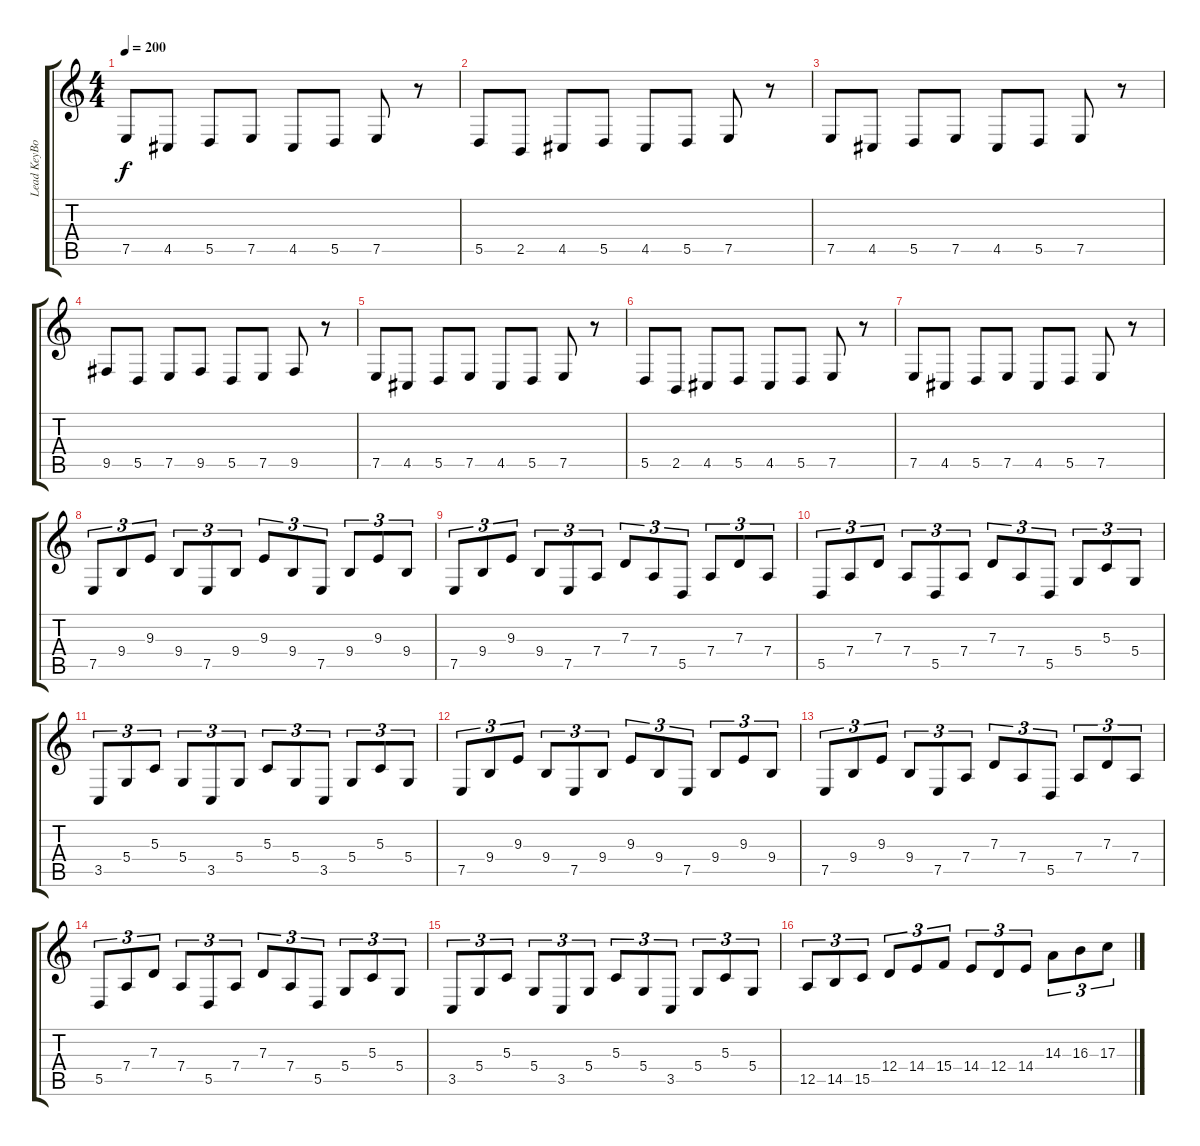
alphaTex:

\track ("Lead KeyBoard" "Lead KeyBo") {instrument harpsichord}
\staff {score tabs}
\tuning (E4 B3 G3 D3 A2 E2) {hide}
\ts (4 4)
\tempo 200
\clef g2
\ks c
7.5.8{dy f} 4.5.8 5.5.8 7.5.8 4.5.8 5.5.8 7.5.8 r.8 |
5.5.8 2.5.8 4.5.8 5.5.8 4.5.8 5.5.8 7.5.8 r.8 |
7.5.8 4.5.8 5.5.8 7.5.8 4.5.8 5.5.8 7.5.8 r.8 |
9.5.8 5.5.8 7.5.8 9.5.8 5.5.8 7.5.8 9.5.8 r.8 |
7.5.8 4.5.8 5.5.8 7.5.8 4.5.8 5.5.8 7.5.8 r.8 |
5.5.8 2.5.8 4.5.8 5.5.8 4.5.8 5.5.8 7.5.8 r.8 |
7.5.8 4.5.8 5.5.8 7.5.8 4.5.8 5.5.8 7.5.8 r.8 |
7.5.8{tu (3 2)} 9.4.8{tu (3 2)} 9.3.8{tu (3 2)} 9.4.8{tu (3 2)} 7.5.8{tu (3 2)} 9.4.8{tu (3 2)} 9.3.8{tu (3 2)} 9.4.8{tu (3 2)} 7.5.8{tu (3 2)} 9.4.8{tu (3 2)} 9.3.8{tu (3 2)} 9.4.8{tu (3 2)} |
7.5.8{tu (3 2)} 9.4.8{tu (3 2)} 9.3.8{tu (3 2)} 9.4.8{tu (3 2)} 7.5.8{tu (3 2)} 7.4.8{tu (3 2)} 7.3.8{tu (3 2)} 7.4.8{tu (3 2)} 5.5.8{tu (3 2)} 7.4.8{tu (3 2)} 7.3.8{tu (3 2)} 7.4.8{tu (3 2)} |
5.5.8{tu (3 2)} 7.4.8{tu (3 2)} 7.3.8{tu (3 2)} 7.4.8{tu (3 2)} 5.5.8{tu (3 2)} 7.4.8{tu (3 2)} 7.3.8{tu (3 2)} 7.4.8{tu (3 2)} 5.5.8{tu (3 2)} 5.4.8{tu (3 2)} 5.3.8{tu (3 2)} 5.4.8{tu (3 2)} |
3.5.8{tu (3 2)} 5.4.8{tu (3 2)} 5.3.8{tu (3 2)} 5.4.8{tu (3 2)} 3.5.8{tu (3 2)} 5.4.8{tu (3 2)} 5.3.8{tu (3 2)} 5.4.8{tu (3 2)} 3.5.8{tu (3 2)} 5.4.8{tu (3 2)} 5.3.8{tu (3 2)} 5.4.8{tu (3 2)} |
7.5.8{tu (3 2)} 9.4.8{tu (3 2)} 9.3.8{tu (3 2)} 9.4.8{tu (3 2)} 7.5.8{tu (3 2)} 9.4.8{tu (3 2)} 9.3.8{tu (3 2)} 9.4.8{tu (3 2)} 7.5.8{tu (3 2)} 9.4.8{tu (3 2)} 9.3.8{tu (3 2)} 9.4.8{tu (3 2)} |
7.5.8{tu (3 2)} 9.4.8{tu (3 2)} 9.3.8{tu (3 2)} 9.4.8{tu (3 2)} 7.5.8{tu (3 2)} 7.4.8{tu (3 2)} 7.3.8{tu (3 2)} 7.4.8{tu (3 2)} 5.5.8{tu (3 2)} 7.4.8{tu (3 2)} 7.3.8{tu (3 2)} 7.4.8{tu (3 2)} |
5.5.8{tu (3 2)} 7.4.8{tu (3 2)} 7.3.8{tu (3 2)} 7.4.8{tu (3 2)} 5.5.8{tu (3 2)} 7.4.8{tu (3 2)} 7.3.8{tu (3 2)} 7.4.8{tu (3 2)} 5.5.8{tu (3 2)} 5.4.8{tu (3 2)} 5.3.8{tu (3 2)} 5.4.8{tu (3 2)} |
3.5.8{tu (3 2)} 5.4.8{tu (3 2)} 5.3.8{tu (3 2)} 5.4.8{tu (3 2)} 3.5.8{tu (3 2)} 5.4.8{tu (3 2)} 5.3.8{tu (3 2)} 5.4.8{tu (3 2)} 3.5.8{tu (3 2)} 5.4.8{tu (3 2)} 5.3.8{tu (3 2)} 5.4.8{tu (3 2)} |
12.5.8{tu (3 2)} 14.5.8{tu (3 2)} 15.5.8{tu (3 2)} 12.4.8{tu (3 2)} 14.4.8{tu (3 2)} 15.4.8{tu (3 2)} 14.4.8{tu (3 2)} 12.4.8{tu (3 2)} 14.4.8{tu (3 2)} 14.3.8{tu (3 2)} 16.3.8{tu (3 2)} 17.3.8{tu (3 2)}
